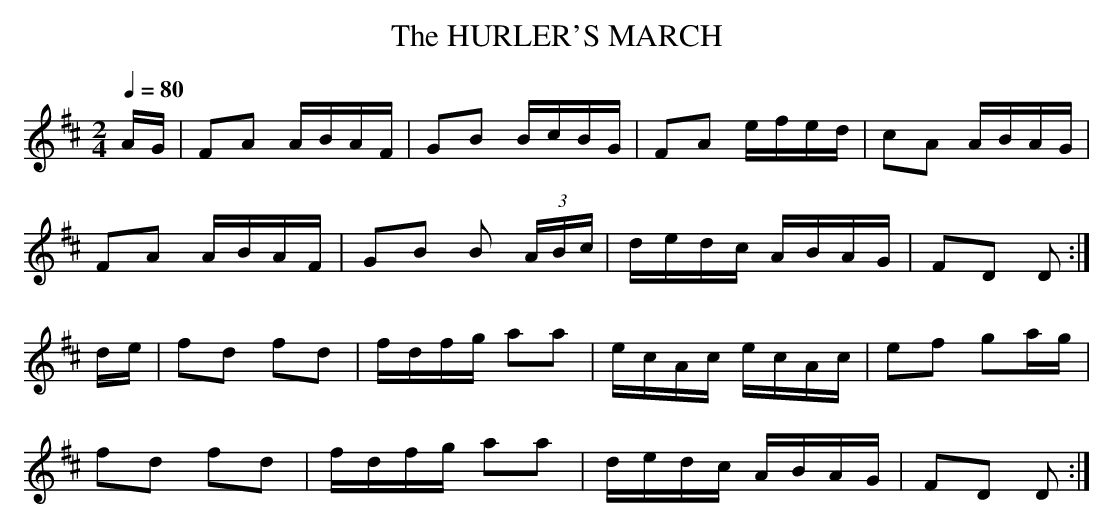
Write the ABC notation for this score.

X:1
T:HURLER'S MARCH, The
Q:1/4=80
M:2/4
L:1/16
K:D
AG|F2A2 ABAF|G2B2 BcBG|F2A2 efed|c2A2 ABAG|
F2A2 ABAF|G2B2 B2 (3ABc|dedc ABAG|F2D2 D2:|
de|f2d2 f2d2|fdfg a2a2|ecAc ecAc|e2f2 g2ag|
f2d2 f2d2|fdfg a2a2|dedc ABAG|F2D2 D2:|
